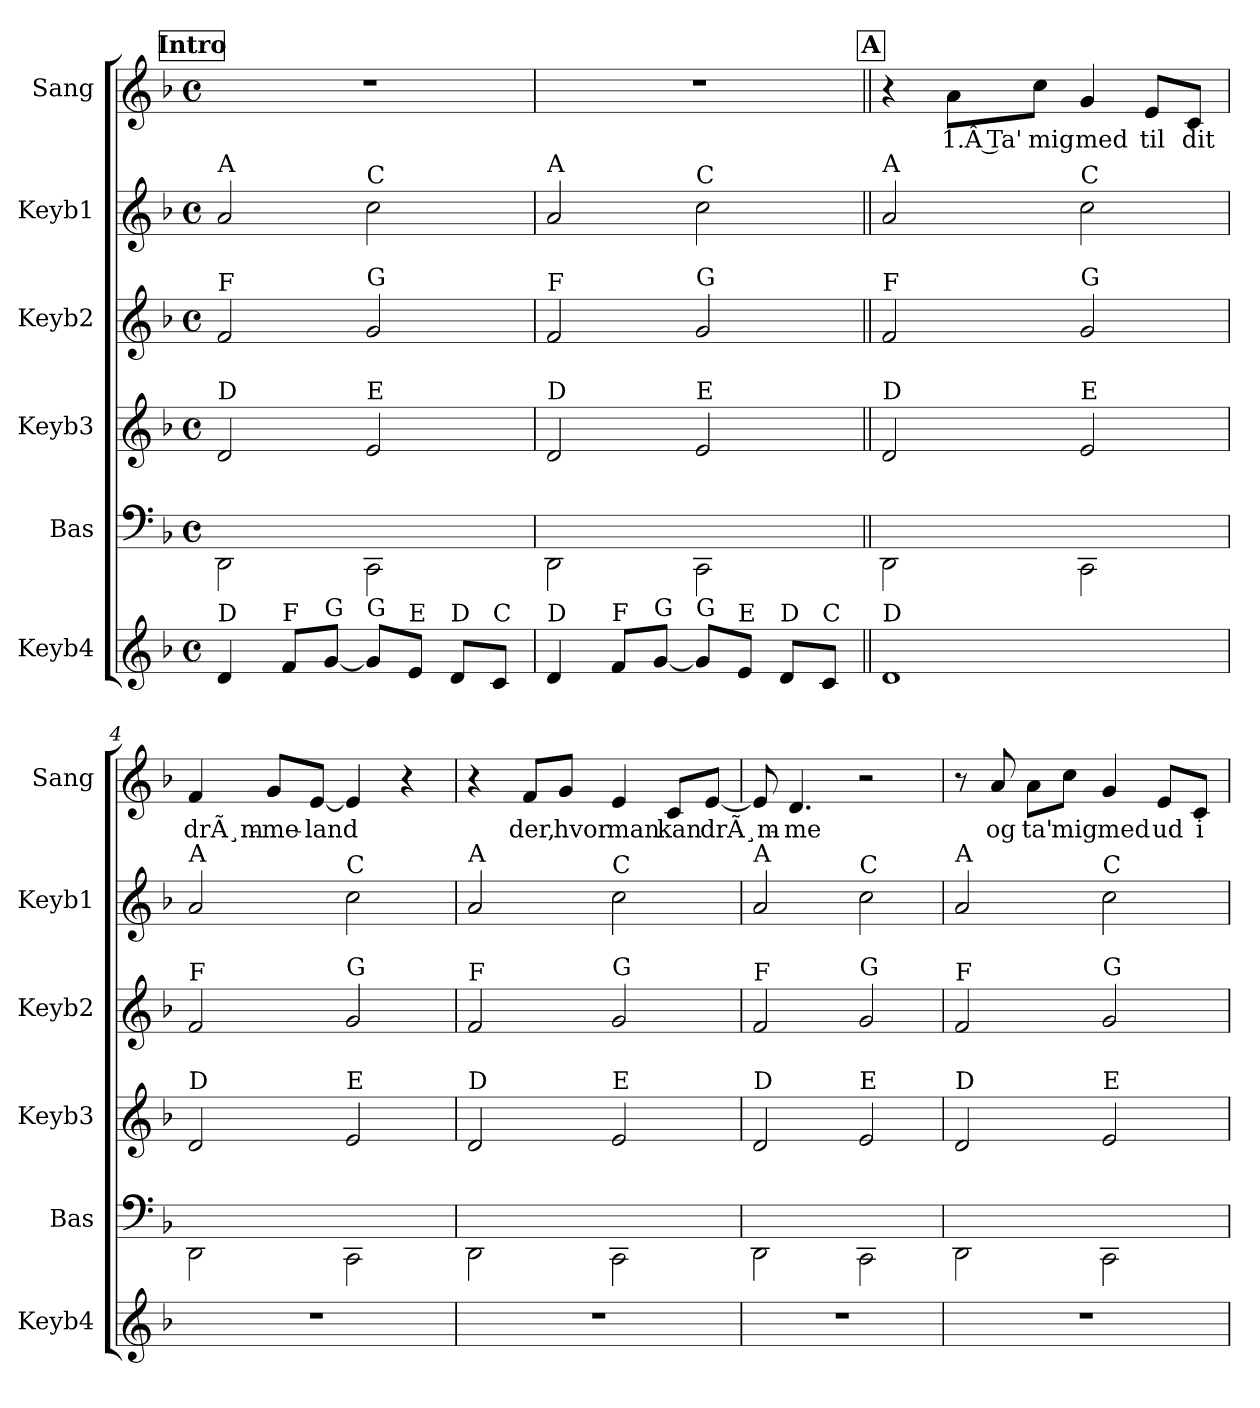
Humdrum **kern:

**kern	**kern	**kern	**kern	**kern	**kern	**text
*part6	*part5	*part4	*part3	*part2	*part1	*part1
*staff6	*staff5	*staff4	*staff3	*staff2	*staff1	*staff1
*I"Keyb4	*I"Bas	*I"Keyb3	*I"Keyb2	*I"Keyb1	*I"Sang	*
*I'Keyb4	*I'Bas	*I'Keyb3	*I'Keyb2	*I'Keyb1	*I'Sang	*
*	*stria4	*	*	*	*	*
*clefG2	*	*clefG2	*clefG2	*clefG2	*clefG2	*
*	*ITrd7c12	*	*	*	*	*
*k[b-]	*k[b-]	*k[b-]	*k[b-]	*k[b-]	*k[b-]	*
*M4/4	*M4/4	*M4/4	*M4/4	*M4/4	*M4/4	*
*met(c)	*met(c)	*met(c)	*met(c)	*met(c)	*met(c)	*
!!LO:REH:place=s1:a:B:fs=14:t=Intro
=1	=1	=1	=1	=1	=1	=1
!	!	!	!	!LO:TX:a:t=A	!	!
!	!	!	!LO:TX:a:t=F	!	!	!
!	!	!LO:TX:a:t=D	!	!	!	!
!LO:TX:a:t=D	!	!	!	!	!	!
4d/	2DDD\	2d/	2f/	2a/	1r	.
!LO:TX:a:t=F	!	!	!	!	!	!
8f/L	.	.	.	.	.	.
!LO:TX:a:t=G	!	!	!	!	!	!
[8g/J	.	.	.	.	.	.
!	!	!	!	!LO:TX:a:t=C	!	!
!	!	!	!LO:TX:a:t=G	!	!	!
!	!	!LO:TX:a:t=E	!	!	!	!
!LO:TX:a:t=G	!	!	!	!	!	!
8g/L]	2CCC\	2e/	2g/	2cc\	.	.
!LO:TX:a:t=E	!	!	!	!	!	!
8e/J	.	.	.	.	.	.
!LO:TX:a:t=D	!	!	!	!	!	!
8d/L	.	.	.	.	.	.
!LO:TX:a:t=C	!	!	!	!	!	!
8c/J	.	.	.	.	.	.
=2	=2	=2	=2	=2	=2	=2
!	!	!	!	!LO:TX:a:t=A	!	!
!	!	!	!LO:TX:a:t=F	!	!	!
!	!	!LO:TX:a:t=D	!	!	!	!
!LO:TX:a:t=D	!	!	!	!	!	!
4d/	2DDD\	2d/	2f/	2a/	1r	.
!LO:TX:a:t=F	!	!	!	!	!	!
8f/L	.	.	.	.	.	.
!LO:TX:a:t=G	!	!	!	!	!	!
[8g/J	.	.	.	.	.	.
!	!	!	!	!LO:TX:a:t=C	!	!
!	!	!	!LO:TX:a:t=G	!	!	!
!	!	!LO:TX:a:t=E	!	!	!	!
!LO:TX:a:t=G	!	!	!	!	!	!
8g/L]	2CCC\	2e/	2g/	2cc\	.	.
!LO:TX:a:t=E	!	!	!	!	!	!
8e/J	.	.	.	.	.	.
!LO:TX:a:t=D	!	!	!	!	!	!
8d/L	.	.	.	.	.	.
!LO:TX:a:t=C	!	!	!	!	!	!
8c/J	.	.	.	.	.	.
!!LO:REH:place=s1:a:B:fs=14:t=A
=3||	=3||	=3||	=3||	=3||	=3||	=3||
!	!	!	!	!LO:TX:a:t=A	!	!
!	!	!	!LO:TX:a:t=F	!	!	!
!	!	!LO:TX:a:t=D	!	!	!	!
!LO:TX:a:t=D	!	!	!	!	!	!
1d	2DDD\	2d/	2f/	2a/	4r	.
!	!	!	!	!	!	!LO:LY:b
.	.	.	.	.	8a\L	1.Â Ta'
!	!	!	!	!	!	!LO:LY:b
.	.	.	.	.	8cc\J	mig
!	!	!	!	!LO:TX:a:t=C	!	!
!	!	!	!LO:TX:a:t=G	!	!	!
!	!	!LO:TX:a:t=E	!	!	!	!
!	!	!	!	!	!	!LO:LY:b
.	2CCC\	2e/	2g/	2cc\	4g/	med
!	!	!	!	!	!	!LO:LY:b
.	.	.	.	.	8e/L	til
!	!	!	!	!	!	!LO:LY:b
.	.	.	.	.	8c/J	dit
=4	=4	=4	=4	=4	=4	=4
!	!	!	!	!LO:TX:a:t=A	!	!
!	!	!	!LO:TX:a:t=F	!	!	!
!	!	!LO:TX:a:t=D	!	!	!	!
!	!	!	!	!	!	!LO:LY:b
1r	2DDD\	2d/	2f/	2a/	4f/	drÃ¸m-
!	!	!	!	!	!	!LO:LY:b
.	.	.	.	.	8g/L	-me-
!	!	!	!	!	!	!LO:LY:b
.	.	.	.	.	[8e/J	-land
!	!	!	!	!LO:TX:a:t=C	!	!
!	!	!	!LO:TX:a:t=G	!	!	!
!	!	!LO:TX:a:t=E	!	!	!	!
.	2CCC\	2e/	2g/	2cc\	4e/]	.
.	.	.	.	.	4r	.
!!LO:PB:g=z
=5	=5	=5	=5	=5	=5	=5
!	!	!	!	!LO:TX:a:t=A	!	!
!	!	!	!LO:TX:a:t=F	!	!	!
!	!	!LO:TX:a:t=D	!	!	!	!
1r	2DDD\	2d/	2f/	2a/	4r	.
!	!	!	!	!	!	!LO:LY:b
.	.	.	.	.	8f/L	der,
!	!	!	!	!	!	!LO:LY:b
.	.	.	.	.	8g/J	hvor
!	!	!	!	!LO:TX:a:t=C	!	!
!	!	!	!LO:TX:a:t=G	!	!	!
!	!	!LO:TX:a:t=E	!	!	!	!
!	!	!	!	!	!	!LO:LY:b
.	2CCC\	2e/	2g/	2cc\	4e/	man
!	!	!	!	!	!	!LO:LY:b
.	.	.	.	.	8c/L	kan
!	!	!	!	!	!	!LO:LY:b
.	.	.	.	.	[8e/J	drÃ¸m-
=6	=6	=6	=6	=6	=6	=6
!	!	!	!	!LO:TX:a:t=A	!	!
!	!	!	!LO:TX:a:t=F	!	!	!
!	!	!LO:TX:a:t=D	!	!	!	!
1r	2DDD\	2d/	2f/	2a/	8e/]	.
!	!	!	!	!	!	!LO:LY:b
.	.	.	.	.	4.d/	-me
!	!	!	!	!LO:TX:a:t=C	!	!
!	!	!	!LO:TX:a:t=G	!	!	!
!	!	!LO:TX:a:t=E	!	!	!	!
.	2CCC\	2e/	2g/	2cc\	2r	.
=7	=7	=7	=7	=7	=7	=7
!	!	!	!	!LO:TX:a:t=A	!	!
!	!	!	!LO:TX:a:t=F	!	!	!
!	!	!LO:TX:a:t=D	!	!	!	!
1r	2DDD\	2d/	2f/	2a/	8r	.
!	!	!	!	!	!	!LO:LY:b
.	.	.	.	.	8a/	og
!	!	!	!	!	!	!LO:LY:b
.	.	.	.	.	8a\L	ta'
!	!	!	!	!	!	!LO:LY:b
.	.	.	.	.	8cc\J	mig
!	!	!	!	!LO:TX:a:t=C	!	!
!	!	!	!LO:TX:a:t=G	!	!	!
!	!	!LO:TX:a:t=E	!	!	!	!
!	!	!	!	!	!	!LO:LY:b
.	2CCC\	2e/	2g/	2cc\	4g/	med
!	!	!	!	!	!	!LO:LY:b
.	.	.	.	.	8e/L	ud
!	!	!	!	!	!	!LO:LY:b
.	.	.	.	.	8c/J	i
=	=	=	=	=	=	=
*-	*-	*-	*-	*-	*-	*-
